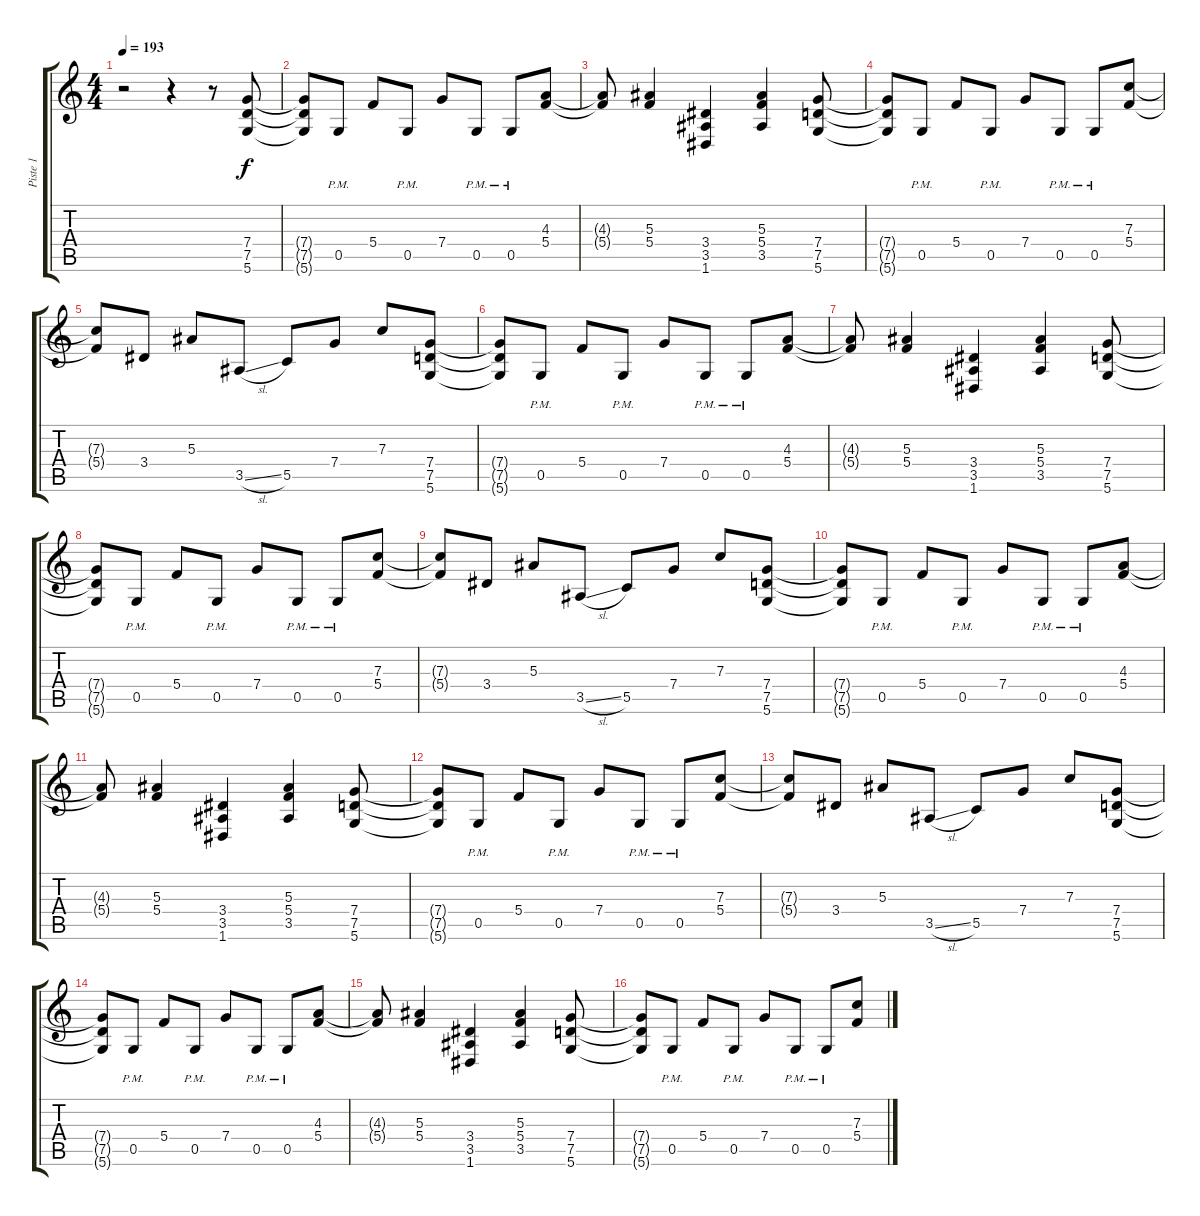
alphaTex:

\track ("Piste 1" "Piste 1") {instrument distortionguitar}
\staff {score tabs}
\tuning (D4 A3 F3 C3 G2 D2) {hide}
\ts (4 4)
\tempo 193
\clef g2
\ks c
r.2{dy f instrument distortionguitar} r.4 r.8 (7.4 7.5 5.6).8 |
(7.4{t} 7.5{t} 5.6{t}).8 0.5{pm}.8 5.4.8 0.5{pm}.8 7.4.8 0.5{pm}.8 0.5{pm}.8 (4.3 5.4).8 |
(4.3{t} 5.4{t}).8 (5.3 5.4).4 (3.4 3.5 1.6).4 (5.3 5.4 3.5).4 (7.4 7.5 5.6).8 |
(7.4{t} 7.5{t} 5.6{t}).8 0.5{pm}.8 5.4.8 0.5{pm}.8 7.4.8 0.5{pm}.8 0.5{pm}.8 (7.3 5.4).8 |
(7.3{t} 5.4{t}).8 3.4.8 5.3.8 3.5{sl}.8 5.5.8 7.4.8 7.3.8 (7.4 7.5 5.6).8 |
(7.4{t} 7.5{t} 5.6{t}).8 0.5{pm}.8 5.4.8 0.5{pm}.8 7.4.8 0.5{pm}.8 0.5{pm}.8 (4.3 5.4).8 |
(4.3{t} 5.4{t}).8 (5.3 5.4).4 (3.4 3.5 1.6).4 (5.3 5.4 3.5).4 (7.4 7.5 5.6).8 |
(7.4{t} 7.5{t} 5.6{t}).8 0.5{pm}.8 5.4.8 0.5{pm}.8 7.4.8 0.5{pm}.8 0.5{pm}.8 (7.3 5.4).8 |
(7.3{t} 5.4{t}).8 3.4.8 5.3.8 3.5{sl}.8 5.5.8 7.4.8 7.3.8 (7.4 7.5 5.6).8 |
(7.4{t} 7.5{t} 5.6{t}).8 0.5{pm}.8 5.4.8 0.5{pm}.8 7.4.8 0.5{pm}.8 0.5{pm}.8 (4.3 5.4).8 |
(4.3{t} 5.4{t}).8 (5.3 5.4).4 (3.4 3.5 1.6).4 (5.3 5.4 3.5).4 (7.4 7.5 5.6).8 |
(7.4{t} 7.5{t} 5.6{t}).8 0.5{pm}.8 5.4.8 0.5{pm}.8 7.4.8 0.5{pm}.8 0.5{pm}.8 (7.3 5.4).8 |
(7.3{t} 5.4{t}).8 3.4.8 5.3.8 3.5{sl}.8 5.5.8 7.4.8 7.3.8 (7.4 7.5 5.6).8 |
(7.4{t} 7.5{t} 5.6{t}).8 0.5{pm}.8 5.4.8 0.5{pm}.8 7.4.8 0.5{pm}.8 0.5{pm}.8 (4.3 5.4).8 |
(4.3{t} 5.4{t}).8 (5.3 5.4).4 (3.4 3.5 1.6).4 (5.3 5.4 3.5).4 (7.4 7.5 5.6).8 |
(7.4{t} 7.5{t} 5.6{t}).8 0.5{pm}.8 5.4.8 0.5{pm}.8 7.4.8 0.5{pm}.8 0.5{pm}.8 (7.3 5.4).8
